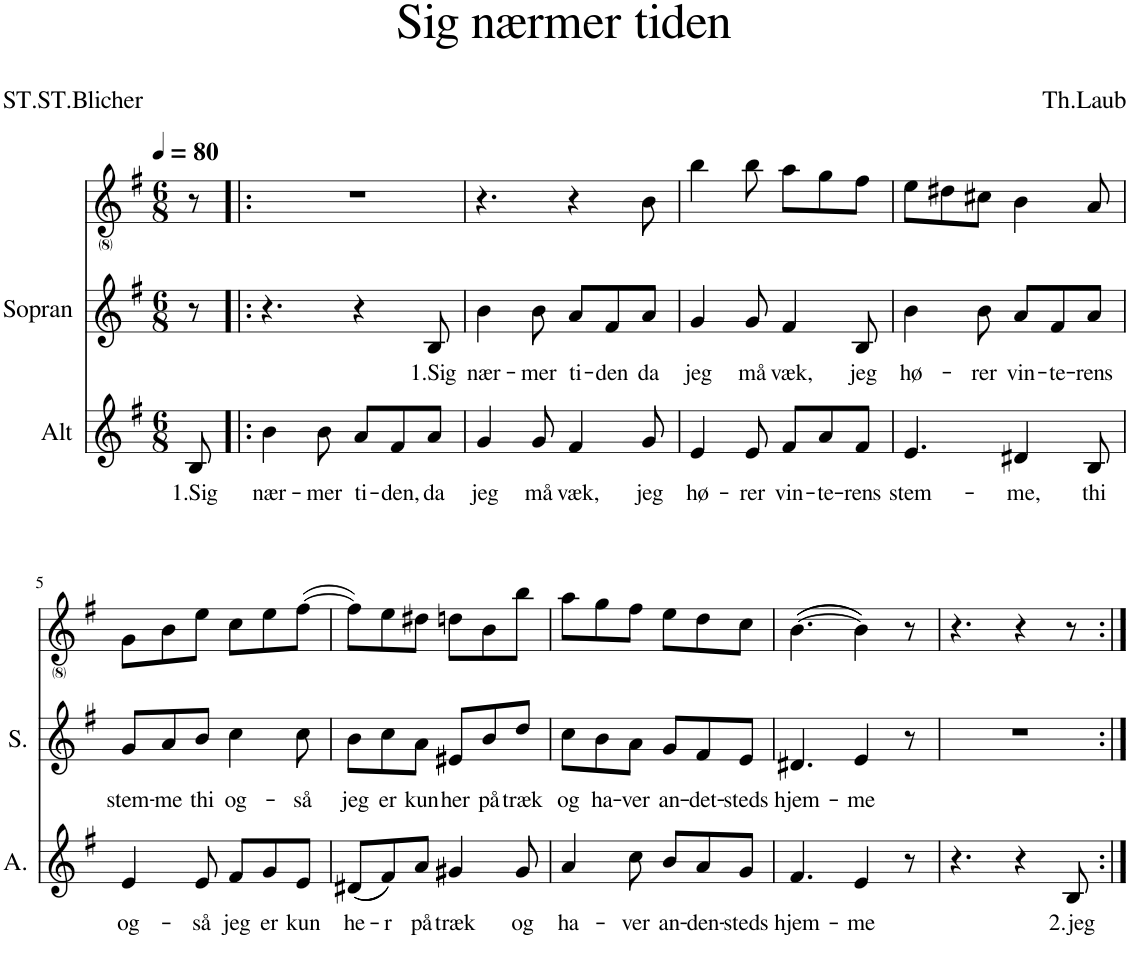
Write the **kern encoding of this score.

**kern	**text	**kern	**text	**kern
*part3	*part3	*part2	*part2	*part1
*staff3	*staff3	*staff2	*staff2	*staff1
*I"Alt	*	*I"Sopran	*	*I"Voice
*I'A.	*	*I'S.	*	*
*clefG2	*	*clefG2	*	*clefG2
*k[f#]	*	*k[f#]	*	*k[f#]
*M6/8	*	*M6/8	*	*M6/8
*MM80	*	*MM80	*	*MM80
=	=	=	=	=
!	!LO:LY:b	!	!	!
8B/	1.Sig	8r	.	8r
=1!|:	=1!|:	=1!|:	=1!|:	=1!|:
!	!LO:LY:b	!	!	!
4b\	nær-	4.r	.	2.r
!	!LO:LY:b	!	!	!
8b\	-mer	.	.	.
!	!LO:LY:b	!	!	!
8a/L	ti-	4r	.	.
!	!LO:LY:b	!	!	!
8f#/	-den,	.	.	.
!	!LO:LY:b	!	!LO:LY:b	!
8a/J	da	8B/	1.Sig	.
=2	=2	=2	=2	=2
!	!LO:LY:b	!	!LO:LY:b	!
4g/	jeg	4b\	nær-	4.r
!	!LO:LY:b	!	!LO:LY:b	!
8g/	må	8b\	-mer	.
!	!LO:LY:b	!	!LO:LY:b	!
4f#/	væk,	8a/L	ti-	4r
!	!	!	!LO:LY:b	!
.	.	8f#/	-den	.
!	!LO:LY:b	!	!LO:LY:b	!
8g/	jeg	8a/J	da	8b\
=3	=3	=3	=3	=3
!	!LO:LY:b	!	!LO:LY:b	!
4e/	hø-	4g/	jeg	4bb\
!	!LO:LY:b	!	!LO:LY:b	!
8e/	-rer	8g/	må	8bb\
!	!LO:LY:b	!	!LO:LY:b	!
8f#/L	vin-	4f#/	væk,	8aa\L
!	!LO:LY:b	!	!	!
8a/	-te-	.	.	8gg\
!	!LO:LY:b	!	!LO:LY:b	!
8f#/J	-rens	8B/	jeg	8ff#\J
=4	=4	=4	=4	=4
!	!LO:LY:b	!	!LO:LY:b	!
4.e/	stem-	4b\	hø-	8ee\L
.	.	.	.	8dd#X\
!	!	!	!LO:LY:b	!
.	.	8b\	-rer	8cc#X\J
!	!LO:LY:b	!	!LO:LY:b	!
4d#X/	-me,	8a/L	vin-	4b\
!	!	!	!LO:LY:b	!
.	.	8f#/	-te-	.
!	!LO:LY:b	!	!LO:LY:b	!
8B/	thi	8a/J	-rens	8a/
!!LO:LB:g=z
=5	=5	=5	=5	=5
!	!LO:LY:b	!	!LO:LY:b	!
4e/	og-	8g/L	stem-	8g\L
!	!	!	!LO:LY:b	!
.	.	8a/	-me	8b\
!	!LO:LY:b	!	!LO:LY:b	!
8e/	-så	8b/J	thi	8ee\J
!	!LO:LY:b	!	!LO:LY:b	!
8f#/L	jeg	4cc\	og-	8cc\L
!	!LO:LY:b	!	!	!
8g/	er	.	.	8ee\
!	!LO:LY:b	!	!LO:LY:b	!
8e/J	kun	8cc\	-så	([8ff#\J
=6	=6	=6	=6	=6
!	!LO:LY:b	!	!LO:LY:b	!
((8d#X/L	he-	8b\L	jeg	8ff#\L])
!	!LO:LY:b	!	!LO:LY:b	!
8f#/))	-r	8cc\	er	8ee\
!	!LO:LY:b	!	!LO:LY:b	!
8a/J	på	8a\J	kun	8dd#X\J
!	!LO:LY:b	!	!LO:LY:b	!
4g#X/	træk	8e#X/L	her	8ddn\L
!	!	!	!LO:LY:b	!
.	.	8b/	på	8b\
!	!LO:LY:b	!	!LO:LY:b	!
8g#/	og	8dd/J	træk	8bb\J
=7	=7	=7	=7	=7
!	!LO:LY:b	!	!LO:LY:b	!
4a/	ha-	8cc\L	og	8aa\L
!	!	!	!LO:LY:b	!
.	.	8b\	ha-	8gg\
!	!LO:LY:b	!	!LO:LY:b	!
8cc\	-ver	8a\J	-ver	8ff#\J
!	!LO:LY:b	!	!LO:LY:b	!
8b/L	an-	8g/L	an-	8ee\L
!	!LO:LY:b	!	!LO:LY:b	!
8a/	-den-	8f#/	-det-	8dd\
!	!LO:LY:b	!	!LO:LY:b	!
8g/J	steds	8e/J	-steds	8cc\J
=8	=8	=8	=8	=8
!	!LO:LY:b	!	!LO:LY:b	!
4.f#/	hjem-	4.d#X/	hjem-	(([4.b\
!	!LO:LY:b	!	!LO:LY:b	!
4e/	-me	4e/	-me	4b\]))
8r	.	8r	.	8r
=9	=9	=9	=9	=9
4.r	.	2.r	.	4.r
4r	.	.	.	4r
!	!LO:LY:b	!	!	!
8B/	2.jeg	.	.	8r
=:|!	=:|!	=:|!	=:|!	=:|!
*-	*-	*-	*-	*-
